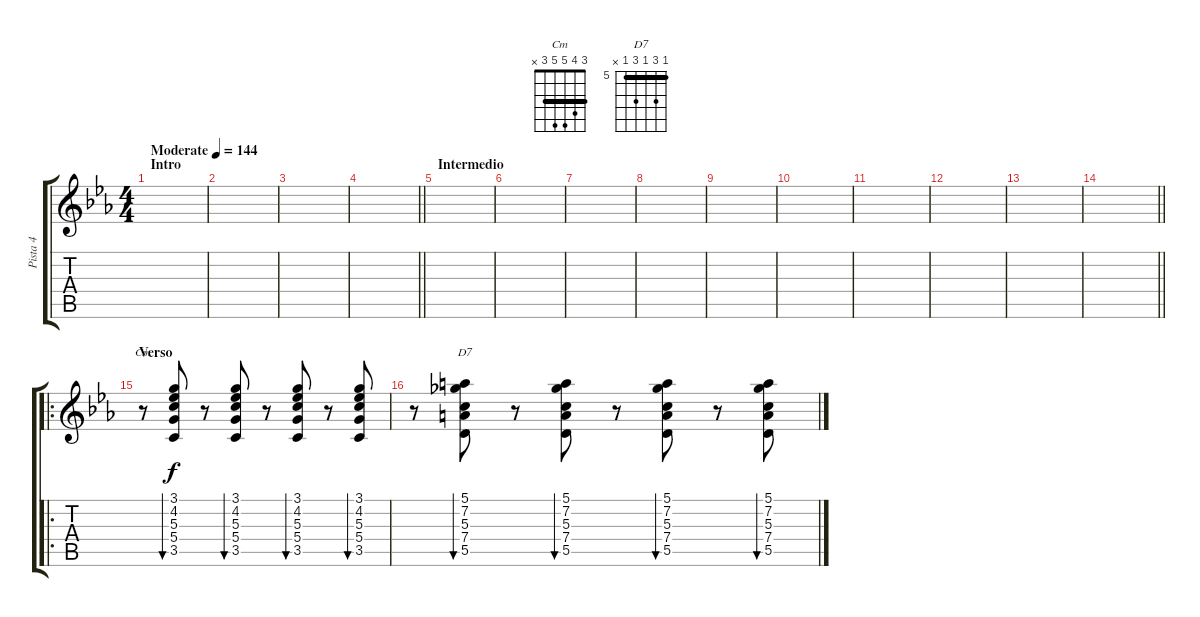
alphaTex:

\track ("Pista 4" "Pista 4") {instrument acousticguitarsteel}
\staff {score tabs}
\tuning (E4 B3 G3 D3 A2 E2) {hide}
\chord ("Cm" 3 4 5 5 3 x) {barre 3}
\chord ("D7" 5 7 5 7 5 x) {firstfret 5 barre 5}
\ts (4 4)
\section ("" "Intro")
\tempo (144 "Moderate")
\clef g2
\ks eb
|
|
|
\barLineRight lightlight
|
\section ("" "Intermedio")
|
|
|
|
|
|
|
|
|
\barLineRight lightlight
|
\ro
\section ("" "Verso")
r.8{ch "Cm" instrument acousticguitarsteel} (3.1 4.2 5.3 5.4 3.5).8{bu 120} r.8 (3.1 4.2 5.3 5.4 3.5).8{bu 120} r.8 (3.1 4.2 5.3 5.4 3.5).8{bu 120} r.8 (3.1 4.2 5.3 5.4 3.5).8{bu 120} |
r.8 (5.1 7.2 5.3 7.4 5.5).8{bu 120 ch "D7"} r.8 (5.1 7.2 5.3 7.4 5.5).8{bu 120} r.8 (5.1 7.2 5.3 7.4 5.5).8{bu 120} r.8 (5.1 7.2 5.3 7.4 5.5).8{bu 120}
